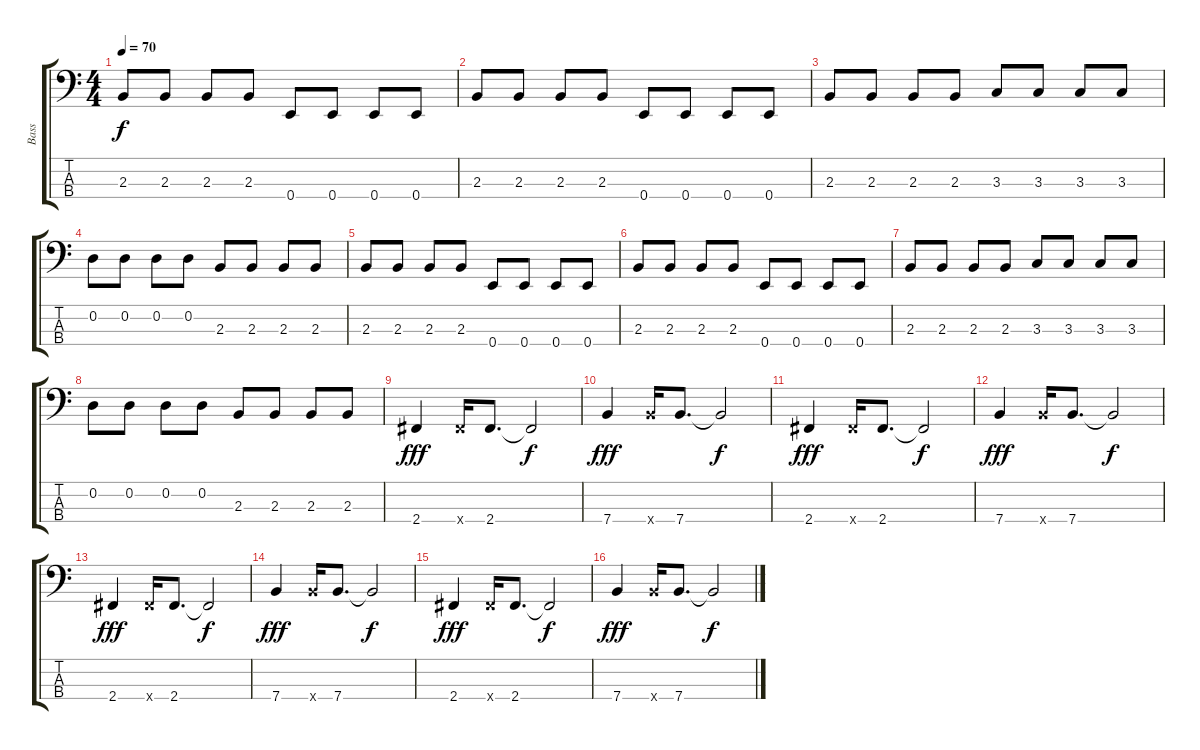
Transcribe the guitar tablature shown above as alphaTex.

\track ("Bass" "Bass") {instrument electricbassfinger}
\staff {score tabs}
\tuning (G2 D2 A1 E1) {hide}
\ts (4 4)
\tempo 70
\clef f4
\ks c
2.3.8{dy f} 2.3.8 2.3.8 2.3.8 0.4.8 0.4.8 0.4.8 0.4.8 |
2.3.8 2.3.8 2.3.8 2.3.8 0.4.8 0.4.8 0.4.8 0.4.8 |
2.3.8 2.3.8 2.3.8 2.3.8 3.3.8 3.3.8 3.3.8 3.3.8 |
0.2.8 0.2.8 0.2.8 0.2.8 2.3.8 2.3.8 2.3.8 2.3.8 |
2.3.8 2.3.8 2.3.8 2.3.8 0.4.8 0.4.8 0.4.8 0.4.8 |
2.3.8 2.3.8 2.3.8 2.3.8 0.4.8 0.4.8 0.4.8 0.4.8 |
2.3.8 2.3.8 2.3.8 2.3.8 3.3.8 3.3.8 3.3.8 3.3.8 |
0.2.8 0.2.8 0.2.8 0.2.8 2.3.8 2.3.8 2.3.8 2.3.8 |
2.4.4{dy fff} 2.4{x}.16 2.4.8{d} 2.4{t}.2{dy f} |
7.4.4{dy fff} 7.4{x}.16 7.4.8{d} 7.4{t}.2{dy f} |
2.4.4{dy fff} 2.4{x}.16 2.4.8{d} 2.4{t}.2{dy f} |
7.4.4{dy fff} 7.4{x}.16 7.4.8{d} 7.4{t}.2{dy f} |
2.4.4{dy fff} 2.4{x}.16 2.4.8{d} 2.4{t}.2{dy f} |
7.4.4{dy fff} 7.4{x}.16 7.4.8{d} 7.4{t}.2{dy f} |
2.4.4{dy fff} 2.4{x}.16 2.4.8{d} 2.4{t}.2{dy f} |
7.4.4{dy fff} 7.4{x}.16 7.4.8{d} 7.4{t}.2{dy f}
